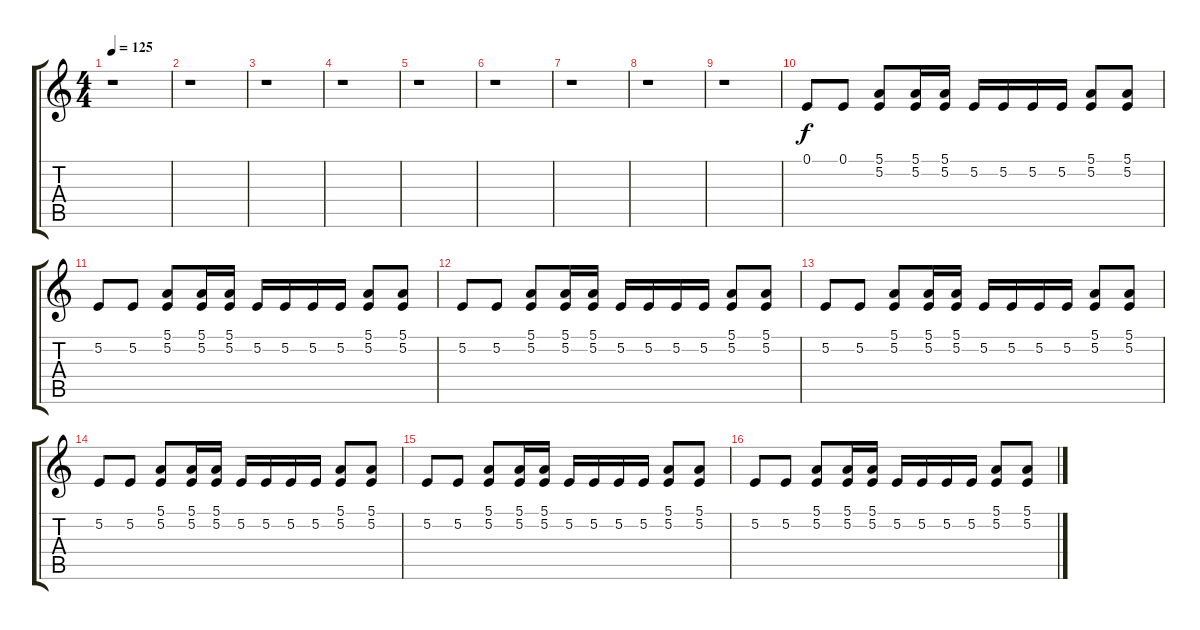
\track "" {instrument agogo}
\staff {score tabs}
\tuning (E4 B3 G3 D3 A2 E2) {hide}
\ts (4 4)
\tempo 125
\clef g2
\ks c
r.1{dy f} |
r.1 |
r.1 |
r.1 |
r.1 |
r.1 |
r.1 |
r.1 |
r.1 |
0.1.8 0.1.8 (5.1 5.2).8 (5.1 5.2).16 (5.1 5.2).16 5.2.16 5.2.16 5.2.16 5.2.16 (5.1 5.2).8 (5.1 5.2).8 |
5.2.8 5.2.8 (5.1 5.2).8 (5.1 5.2).16 (5.1 5.2).16 5.2.16 5.2.16 5.2.16 5.2.16 (5.1 5.2).8 (5.1 5.2).8 |
5.2.8 5.2.8 (5.1 5.2).8 (5.1 5.2).16 (5.1 5.2).16 5.2.16 5.2.16 5.2.16 5.2.16 (5.1 5.2).8 (5.1 5.2).8 |
5.2.8 5.2.8 (5.1 5.2).8 (5.1 5.2).16 (5.1 5.2).16 5.2.16 5.2.16 5.2.16 5.2.16 (5.1 5.2).8 (5.1 5.2).8 |
5.2.8 5.2.8 (5.1 5.2).8 (5.1 5.2).16 (5.1 5.2).16 5.2.16 5.2.16 5.2.16 5.2.16 (5.1 5.2).8 (5.1 5.2).8 |
5.2.8 5.2.8 (5.1 5.2).8 (5.1 5.2).16 (5.1 5.2).16 5.2.16 5.2.16 5.2.16 5.2.16 (5.1 5.2).8 (5.1 5.2).8 |
5.2.8 5.2.8 (5.1 5.2).8 (5.1 5.2).16 (5.1 5.2).16 5.2.16 5.2.16 5.2.16 5.2.16 (5.1 5.2).8 (5.1 5.2).8
